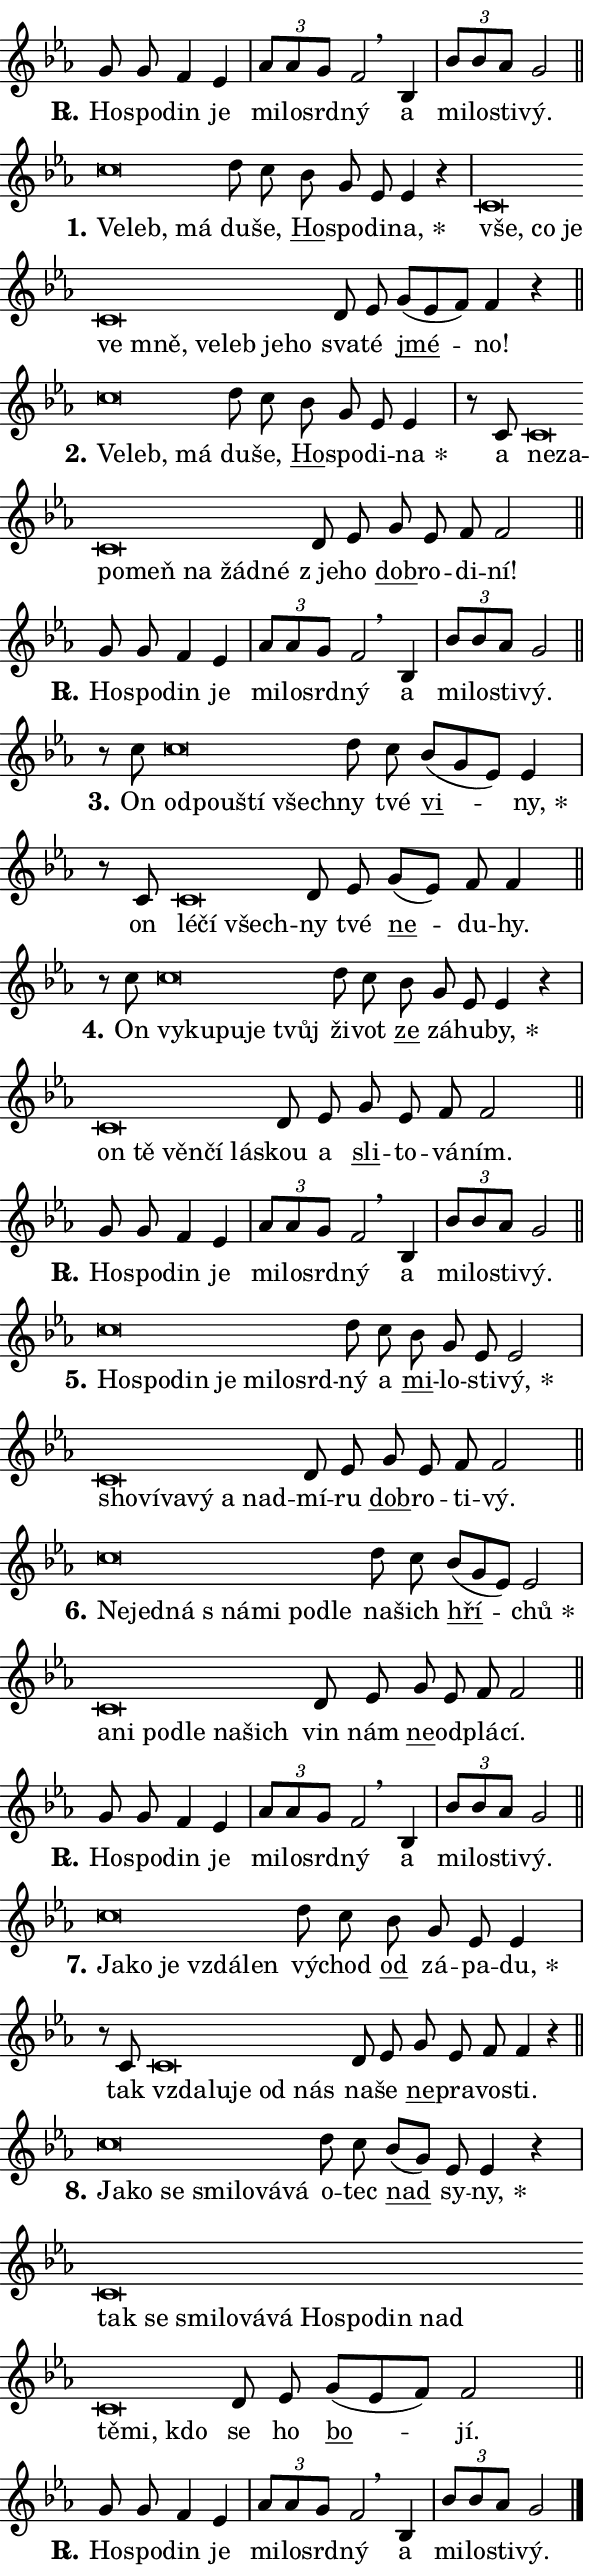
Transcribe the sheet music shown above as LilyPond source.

\version "2.24.0"
\header { tagline = "" }
\paper {
  indent = 0\cm
  top-margin = 0\cm
  right-margin = 0.13\cm % to fit lyric hyphens
  bottom-margin = 0\cm
  left-margin = 0\cm
  paper-width = 10\cm
  page-breaking = #ly:one-page-breaking
  system-system-spacing.basic-distance = #11
  score-system-spacing.basic-distance = #11
  ragged-last = ##f
}


%% Author: Thomas Morley
%% https://lists.gnu.org/archive/html/lilypond-user/2020-05/msg00002.html
#(define (line-position grob)
"Returns position of @var[grob} in current system:
   @code{'start}, if at first time-step
   @code{'end}, if at last time-step
   @code{'middle} otherwise
"
  (let* ((col (ly:item-get-column grob))
         (ln (ly:grob-object col 'left-neighbor))
         (rn (ly:grob-object col 'right-neighbor))
         (col-to-check-left (if (ly:grob? ln) ln col))
         (col-to-check-right (if (ly:grob? rn) rn col))
         (break-dir-left
           (and
             (ly:grob-property col-to-check-left 'non-musical #f)
             (ly:item-break-dir col-to-check-left)))
         (break-dir-right
           (and
             (ly:grob-property col-to-check-right 'non-musical #f)
             (ly:item-break-dir col-to-check-right))))
        (cond ((eqv? 1 break-dir-left) 'start)
              ((eqv? -1 break-dir-right) 'end)
              (else 'middle))))

#(define (tranparent-at-line-position vctor)
  (lambda (grob)
  "Relying on @code{line-position} select the relevant enry from @var{vctor}.
Used to determine transparency,"
    (case (line-position grob)
      ((end) (not (vector-ref vctor 0)))
      ((middle) (not (vector-ref vctor 1)))
      ((start) (not (vector-ref vctor 2))))))

noteHeadBreakVisibility =
#(define-music-function (break-visibility)(vector?)
"Makes @code{NoteHead}s transparent relying on @var{break-visibility}"
#{
  \override NoteHead.transparent =
    #(tranparent-at-line-position break-visibility)
#})

#(define delete-ledgers-for-transparent-note-heads
  (lambda (grob)
    "Reads whether a @code{NoteHead} is transparent.
If so this @code{NoteHead} is removed from @code{'note-heads} from
@var{grob}, which is supposed to be @code{LedgerLineSpanner}.
As a result ledgers are not printed for this @code{NoteHead}"
    (let* ((nhds-array (ly:grob-object grob 'note-heads))
           (nhds-list
             (if (ly:grob-array? nhds-array)
                 (ly:grob-array->list nhds-array)
                 '()))
           ;; Relies on the transparent-property being done before
           ;; Staff.LedgerLineSpanner.after-line-breaking is executed.
           ;; This is fragile ...
           (to-keep
             (remove
               (lambda (nhd)
                 (ly:grob-property nhd 'transparent #f))
               nhds-list)))
      ;; TODO find a better method to iterate over grob-arrays, similiar
      ;; to filter/remove etc for lists
      ;; For now rebuilt from scratch
      (set! (ly:grob-object grob 'note-heads)  '())
      (for-each
        (lambda (nhd)
          (ly:pointer-group-interface::add-grob grob 'note-heads nhd))
        to-keep))))

squashNotes = {
  \override NoteHead.X-extent = #'(-0.2 . 0.2)
  \override NoteHead.Y-extent = #'(-0.75 . 0)
  \override NoteHead.stencil =
    #(lambda (grob)
       (let ((pos (ly:grob-property grob 'staff-position)))
         (begin
           (if (< pos -7) (display "ERROR: Lower brevis then expected\n") (display ""))
           (if (<= pos -6) ly:text-interface::print ly:note-head::print))))
}
unSquashNotes = {
  \revert NoteHead.X-extent
  \revert NoteHead.Y-extent
  \revert NoteHead.stencil
}

hideNotes = \noteHeadBreakVisibility #begin-of-line-visible
unHideNotes = \noteHeadBreakVisibility #all-visible

% work-around for resetting accidentals
% https://lilypond.org/doc/v2.23/Documentation/notation/displaying-rhythms#unmetered-music
cadenzaMeasure = {
  \cadenzaOff
  \partial 1024 s1024
  \cadenzaOn
}

#(define-markup-command (accent layout props text) (markup?)
  "Underline accented syllable"
  (interpret-markup layout props
    #{\markup \override #'(offset . 4.3) \underline { #text }#}))

responsum = \markup \concat {
  "R" \hspace #-1.05 \path #0.1 #'((moveto 0 0.07) (lineto 0.9 0.8)) \hspace #0.05 "."
}

spaceSize = #0.6828661417322834 % exact space size for TeX Gyre Schola

\layout {
  \context {
    \Staff
    \remove "Time_signature_engraver"
    \override LedgerLineSpanner.after-line-breaking = #delete-ledgers-for-transparent-note-heads
  }
  \context {
    \Lyrics {
      \override LyricSpace.minimum-distance = \spaceSize
      \override LyricText.font-name = #"TeX Gyre Schola"
      \override LyricText.font-size = 1
      \override StanzaNumber.font-name = #"TeX Gyre Schola Bold"
      \override StanzaNumber.font-size = 1
    }
  }
  \context {
    \Score 
    \override NoteHead.text =
      #(lambda (grob) 
        (let ((pos (ly:grob-property grob 'staff-position)))
          #{\markup {
            \combine
              \halign #-0.55 \raise #(if (= pos -6) 0 0.5) \override #'(thickness . 2) \draw-line #'(3.2 . 0)
              \musicglyph "noteheads.sM1"
          }#}))
  }
}

% magnetic-lyrics.ily
%
%   written by
%     Jean Abou Samra <jean@abou-samra.fr>
%     Werner Lemberg <wl@gnu.org>
%
%   adapted by
%     Jiri Hon <jiri.hon@gmail.com>
%
% Version 2022-Apr-15

% https://www.mail-archive.com/lilypond-user@gnu.org/msg149350.html

#(define (Left_hyphen_pointer_engraver context)
   "Collect syllable-hyphen-syllable occurrences in lyrics and store
them in properties.  This engraver only looks to the left.  For
example, if the lyrics input is @code{foo -- bar}, it does the
following.

@itemize @bullet
@item
Set the @code{text} property of the @code{LyricHyphen} grob between
@q{foo} and @q{bar} to @code{foo}.

@item
Set the @code{left-hyphen} property of the @code{LyricText} grob with
text @q{foo} to the @code{LyricHyphen} grob between @q{foo} and
@q{bar}.
@end itemize

Use this auxiliary engraver in combination with the
@code{lyric-@/text::@/apply-@/magnetic-@/offset!} hook."
   (let ((hyphen #f)
         (text #f))
     (make-engraver
      (acknowledgers
       ((lyric-syllable-interface engraver grob source-engraver)
        (set! text grob)))
      (end-acknowledgers
       ((lyric-hyphen-interface engraver grob source-engraver)
        ;(when (not (grob::has-interface grob 'lyric-space-interface))
          (set! hyphen grob)));)
      ((stop-translation-timestep engraver)
       (when (and text hyphen)
         (ly:grob-set-object! text 'left-hyphen hyphen))
       (set! text #f)
       (set! hyphen #f)))))

#(define (lyric-text::apply-magnetic-offset! grob)
   "If the space between two syllables is less than the value in
property @code{LyricText@/.details@/.squash-threshold}, move the right
syllable to the left so that it gets concatenated with the left
syllable.

Use this function as a hook for
@code{LyricText@/.after-@/line-@/breaking} if the
@code{Left_@/hyphen_@/pointer_@/engraver} is active."
   (let ((hyphen (ly:grob-object grob 'left-hyphen #f)))
     (when hyphen
       (let ((left-text (ly:spanner-bound hyphen LEFT)))
         (when (grob::has-interface left-text 'lyric-syllable-interface)
           (let* ((common (ly:grob-common-refpoint grob left-text X))
                  (this-x-ext (ly:grob-extent grob common X))
                  (left-x-ext
                   (begin
                     ;; Trigger magnetism for left-text.
                     (ly:grob-property left-text 'after-line-breaking)
                     (ly:grob-extent left-text common X)))
                  ;; `delta` is the gap width between two syllables.
                  (delta (- (interval-start this-x-ext)
                            (interval-end left-x-ext)))
                  (details (ly:grob-property grob 'details))
                  (threshold (assoc-get 'squash-threshold details 0.2)))
             (when (< delta threshold)
               (let* (;; We have to manipulate the input text so that
                      ;; ligatures crossing syllable boundaries are not
                      ;; disabled.  For languages based on the Latin
                      ;; script this is essentially a beautification.
                      ;; However, for non-Western scripts it can be a
                      ;; necessity.
                      (lt (ly:grob-property left-text 'text))
                      (rt (ly:grob-property grob 'text))
                      (is-space (grob::has-interface hyphen 'lyric-space-interface))
                      (space (if is-space " " ""))
                      (extra-delta (if is-space spaceSize 0))
                      ;; Append new syllable.
                      (ltrt-space (if (and (string? lt) (string? rt))
                                (string-append lt space rt)
                                (make-concat-markup (list lt space rt))))
                      ;; Right-align `ltrt` to the right side.
                      (ltrt-space-markup (grob-interpret-markup
                               grob
                               (make-translate-markup
                                (cons (interval-length this-x-ext) 0)
                                (make-right-align-markup ltrt-space)))))
                 (begin
                   ;; Don't print `left-text`.
                   (ly:grob-set-property! left-text 'stencil #f)
                   ;; Set text and stencil (which holds all collected
                   ;; syllables so far) and shift it to the left.
                   (ly:grob-set-property! grob 'text ltrt-space)
                   (ly:grob-set-property! grob 'stencil ltrt-space-markup)
                   (ly:grob-translate-axis! grob (- (- delta extra-delta)) X))))))))))


#(define (lyric-hyphen::displace-bounds-first grob)
   ;; Make very sure this callback isn't triggered too early.
   (let ((left (ly:spanner-bound grob LEFT))
         (right (ly:spanner-bound grob RIGHT)))
     (ly:grob-property left 'after-line-breaking)
     (ly:grob-property right 'after-line-breaking)
     (ly:lyric-hyphen::print grob)))

squashThreshold = #0.4

\layout {
  \context {
    \Lyrics
    \consists #Left_hyphen_pointer_engraver
    \override LyricText.after-line-breaking =
      #lyric-text::apply-magnetic-offset!
    \override LyricHyphen.stencil = #lyric-hyphen::displace-bounds-first
    \override LyricText.details.squash-threshold = \squashThreshold
    \override LyricHyphen.minimum-distance = 0
    \override LyricHyphen.minimum-length = \squashThreshold
  }
}

squashText = \override LyricText.details.squash-threshold = 9999
unSquashText = \override LyricText.details.squash-threshold = \squashThreshold

leftText = \override LyricText.self-alignment-X = #LEFT
unLeftText = \revert LyricText.self-alignment-X

starOffset = #(lambda (grob) 
                (let ((x_offset (ly:self-alignment-interface::aligned-on-x-parent grob)))
                  (if (= x_offset 0) 0 (+ x_offset 1.2))))

star = #(define-music-function (syllable)(string?)
"Append star separator at the end of a syllable"
#{
  \once \override LyricText.X-offset = #starOffset
  \lyricmode { \markup {
    #syllable
    \override #'((font-name . "TeX Gyre Schola Bold")) \hspace #0.2 \lower #0.65 \larger "*"
  } }
#})

starAccent = #(define-music-function (syllable)(string?)
"Append star separator at the end of a syllable and make accent"
#{
  \once \override LyricText.X-offset = #starOffset
  \lyricmode { \markup {
    \accent #syllable
    \override #'((font-name . "TeX Gyre Schola Bold")) \hspace #0.2 \lower #0.65 \larger "*"
  } }
#})

breath = #(define-music-function (syllable)(string?)
"Append breathing indicator at the end of a syllable"
#{
  \lyricmode { \markup { #syllable "+" } }
#})

optionalBreath = #(define-music-function (syllable)(string?)
"Append optional breathing indicator at the end of a syllable"
#{
  \lyricmode { \markup { #syllable "(+)" } }
#})


\score {
    <<
        \new Voice = "melody" { \cadenzaOn \key es \major \relative { g'8 g f4 es \cadenzaMeasure \bar "|" \tuplet 3/2 { as8[ as g] } f2 \breathe \bar "" bes,4 \cadenzaMeasure \bar "|" \tuplet 3/2 { bes'8[ bes as] } g2 \cadenzaMeasure \bar "||" \break } }
        \new Lyrics \lyricsto "melody" { \lyricmode { \set stanza = \responsum
Ho -- spo -- din je mi -- lo -- srd -- ný a mi -- lo -- sti -- vý. } }
    >>
    \layout {}
}

\score {
    <<
        \new Voice = "melody" { \cadenzaOn \key es \major \relative { \squashNotes c''\breve*1/16 \hideNotes \breve*1/16 \breve*1/16 \bar "" \unHideNotes \unSquashNotes d8 c \bar "" bes g es es4 r \cadenzaMeasure \bar "|" \squashNotes c\breve*1/16 \hideNotes \breve*1/16 \bar "" \breve*1/16 \bar "" \breve*1/16 \bar "" \breve*1/16 \bar "" \breve*1/16 \bar "" \breve*1/16 \bar "" \breve*1/16 \breve*1/16 \bar "" \unHideNotes \unSquashNotes d8 es \bar "" g[( es f)] f4 r \cadenzaMeasure \bar "||" \break } }
        \new Lyrics \lyricsto "melody" { \lyricmode { \set stanza = "1."
\leftText Ve -- \squashText leb, má \unLeftText \unSquashText du -- še, \markup \accent Ho -- spo -- di -- \star na, \leftText vše, \squashText co je ve mně, ve -- leb je -- ho \unLeftText \unSquashText sva -- té \markup \accent jmé -- no! } }
    >>
    \layout {}
}

\score {
    <<
        \new Voice = "melody" { \cadenzaOn \key es \major \relative { \squashNotes c''\breve*1/16 \hideNotes \breve*1/16 \breve*1/16 \bar "" \unHideNotes \unSquashNotes d8 c \bar "" bes g es es4 \cadenzaMeasure \bar "|" r8 c \squashNotes c\breve*1/16 \hideNotes \breve*1/16 \bar "" \breve*1/16 \bar "" \breve*1/16 \bar "" \breve*1/16 \bar "" \breve*1/16 \breve*1/16 \bar "" \unHideNotes \unSquashNotes d8 es \bar "" g es f f2 \cadenzaMeasure \bar "||" \break } }
        \new Lyrics \lyricsto "melody" { \lyricmode { \set stanza = "2."
\leftText Ve -- \squashText leb, má \unLeftText \unSquashText du -- še, \markup \accent Ho -- spo -- di -- \star na a \leftText ne -- \squashText za -- po -- meň na žád -- né \unLeftText \unSquashText "z je" -- ho \markup \accent dob -- ro -- di -- ní! } }
    >>
    \layout {}
}

\score {
    <<
        \new Voice = "melody" { \cadenzaOn \key es \major \relative { g'8 g f4 es \cadenzaMeasure \bar "|" \tuplet 3/2 { as8[ as g] } f2 \breathe \bar "" bes,4 \cadenzaMeasure \bar "|" \tuplet 3/2 { bes'8[ bes as] } g2 \cadenzaMeasure \bar "||" \break } }
        \new Lyrics \lyricsto "melody" { \lyricmode { \set stanza = \responsum
Ho -- spo -- din je mi -- lo -- srd -- ný a mi -- lo -- sti -- vý. } }
    >>
    \layout {}
}

\score {
    <<
        \new Voice = "melody" { \cadenzaOn \key es \major \relative { r8 c''8 \squashNotes c\breve*1/16 \hideNotes \breve*1/16 \bar "" \breve*1/16 \breve*1/16 \bar "" \unHideNotes \unSquashNotes d8 c \bar "" bes[( g es)] es4 \cadenzaMeasure \bar "|" r8 c \squashNotes c\breve*1/16 \hideNotes \breve*1/16 \breve*1/16 \bar "" \unHideNotes \unSquashNotes d8 es \bar "" g[( es)] f f4 \cadenzaMeasure \bar "||" \break } }
        \new Lyrics \lyricsto "melody" { \lyricmode { \set stanza = "3."
On \leftText od -- \squashText pou -- ští všech -- \unLeftText \unSquashText ny tvé \markup \accent vi -- \star ny, on \leftText lé -- \squashText čí všech -- \unLeftText \unSquashText ny tvé \markup \accent ne -- du -- hy. } }
    >>
    \layout {}
}

\score {
    <<
        \new Voice = "melody" { \cadenzaOn \key es \major \relative { r8 c''8 \squashNotes c\breve*1/16 \hideNotes \breve*1/16 \bar "" \breve*1/16 \bar "" \breve*1/16 \breve*1/16 \bar "" \unHideNotes \unSquashNotes d8 c \bar "" bes g es es4 r \cadenzaMeasure \bar "|" \squashNotes c\breve*1/16 \hideNotes \breve*1/16 \bar "" \breve*1/16 \bar "" \breve*1/16 \breve*1/16 \bar "" \unHideNotes \unSquashNotes d8 es \bar "" g es f f2 \cadenzaMeasure \bar "||" \break } }
        \new Lyrics \lyricsto "melody" { \lyricmode { \set stanza = "4."
On \leftText vy -- \squashText ku -- pu -- je tvůj \unLeftText \unSquashText ži -- vot \markup \accent ze zá -- hu -- \star by, \leftText on \squashText tě věn -- čí lá -- \unLeftText \unSquashText skou a \markup \accent sli -- to -- vá -- ním. } }
    >>
    \layout {}
}

\score {
    <<
        \new Voice = "melody" { \cadenzaOn \key es \major \relative { g'8 g f4 es \cadenzaMeasure \bar "|" \tuplet 3/2 { as8[ as g] } f2 \breathe \bar "" bes,4 \cadenzaMeasure \bar "|" \tuplet 3/2 { bes'8[ bes as] } g2 \cadenzaMeasure \bar "||" \break } }
        \new Lyrics \lyricsto "melody" { \lyricmode { \set stanza = \responsum
Ho -- spo -- din je mi -- lo -- srd -- ný a mi -- lo -- sti -- vý. } }
    >>
    \layout {}
}

\score {
    <<
        \new Voice = "melody" { \cadenzaOn \key es \major \relative { \squashNotes c''\breve*1/16 \hideNotes \breve*1/16 \bar "" \breve*1/16 \bar "" \breve*1/16 \bar "" \breve*1/16 \bar "" \breve*1/16 \breve*1/16 \bar "" \unHideNotes \unSquashNotes d8 c \bar "" bes g es es2 \cadenzaMeasure \bar "|" \squashNotes c\breve*1/16 \hideNotes \breve*1/16 \bar "" \breve*1/16 \bar "" \breve*1/16 \bar "" \breve*1/16 \breve*1/16 \bar "" \unHideNotes \unSquashNotes d8 es \bar "" g es f f2 \cadenzaMeasure \bar "||" \break } }
        \new Lyrics \lyricsto "melody" { \lyricmode { \set stanza = "5."
\leftText Ho -- \squashText spo -- din je mi -- lo -- srd -- \unLeftText \unSquashText ný a \markup \accent mi -- lo -- sti -- \star vý, \leftText sho -- \squashText ví -- va -- vý a nad -- \unLeftText \unSquashText mí -- ru \markup \accent dob -- ro -- ti -- vý. } }
    >>
    \layout {}
}

\score {
    <<
        \new Voice = "melody" { \cadenzaOn \key es \major \relative { \squashNotes c''\breve*1/16 \hideNotes \breve*1/16 \bar "" \breve*1/16 \bar "" \breve*1/16 \bar "" \breve*1/16 \bar "" \breve*1/16 \breve*1/16 \bar "" \unHideNotes \unSquashNotes d8 c \bar "" bes[( g es)] es2 \cadenzaMeasure \bar "|" \squashNotes c\breve*1/16 \hideNotes \breve*1/16 \bar "" \breve*1/16 \bar "" \breve*1/16 \bar "" \breve*1/16 \breve*1/16 \bar "" \unHideNotes \unSquashNotes d8 es \bar "" g es f f2 \cadenzaMeasure \bar "||" \break } }
        \new Lyrics \lyricsto "melody" { \lyricmode { \set stanza = "6."
\leftText Ne -- \squashText jed -- ná "s ná" -- mi po -- dle \unLeftText \unSquashText na -- šich \markup \accent hří -- \star chů \leftText a -- \squashText ni po -- dle na -- šich \unLeftText \unSquashText vin nám \markup \accent ne -- od -- plá -- cí. } }
    >>
    \layout {}
}

\score {
    <<
        \new Voice = "melody" { \cadenzaOn \key es \major \relative { g'8 g f4 es \cadenzaMeasure \bar "|" \tuplet 3/2 { as8[ as g] } f2 \breathe \bar "" bes,4 \cadenzaMeasure \bar "|" \tuplet 3/2 { bes'8[ bes as] } g2 \cadenzaMeasure \bar "||" \break } }
        \new Lyrics \lyricsto "melody" { \lyricmode { \set stanza = \responsum
Ho -- spo -- din je mi -- lo -- srd -- ný a mi -- lo -- sti -- vý. } }
    >>
    \layout {}
}

\score {
    <<
        \new Voice = "melody" { \cadenzaOn \key es \major \relative { \squashNotes c''\breve*1/16 \hideNotes \breve*1/16 \bar "" \breve*1/16 \bar "" \breve*1/16 \breve*1/16 \bar "" \unHideNotes \unSquashNotes d8 c \bar "" bes g es es4 \cadenzaMeasure \bar "|" r8 c8 \squashNotes c\breve*1/16 \hideNotes \breve*1/16 \bar "" \breve*1/16 \bar "" \breve*1/16 \breve*1/16 \bar "" \unHideNotes \unSquashNotes d8 es \bar "" g es f f4 r \cadenzaMeasure \bar "||" \break } }
        \new Lyrics \lyricsto "melody" { \lyricmode { \set stanza = "7."
\leftText Ja -- \squashText ko je vzdá -- len \unLeftText \unSquashText vý -- chod \markup \accent od zá -- pa -- \star du, tak \leftText vzda -- \squashText lu -- je od nás \unLeftText \unSquashText na -- še \markup \accent ne -- pra -- vo -- sti. } }
    >>
    \layout {}
}

\score {
    <<
        \new Voice = "melody" { \cadenzaOn \key es \major \relative { \squashNotes c''\breve*1/16 \hideNotes \breve*1/16 \bar "" \breve*1/16 \bar "" \breve*1/16 \bar "" \breve*1/16 \bar "" \breve*1/16 \breve*1/16 \bar "" \unHideNotes \unSquashNotes d8 c \bar "" bes[( g)] es es4 r \cadenzaMeasure \bar "|" \squashNotes c\breve*1/16 \hideNotes \breve*1/16 \bar "" \breve*1/16 \bar "" \breve*1/16 \bar "" \breve*1/16 \bar "" \breve*1/16 \bar "" \breve*1/16 \bar "" \breve*1/16 \bar "" \breve*1/16 \bar "" \breve*1/16 \bar "" \breve*1/16 \bar "" \breve*1/16 \breve*1/16 \bar "" \unHideNotes \unSquashNotes d8 es \bar "" g[( es f)] f2 \cadenzaMeasure \bar "||" \break } }
        \new Lyrics \lyricsto "melody" { \lyricmode { \set stanza = "8."
\leftText Ja -- \squashText ko se smi -- lo -- vá -- vá \unLeftText \unSquashText o -- tec \markup \accent nad sy -- \star ny, \leftText tak \squashText se smi -- lo -- vá -- vá Ho -- spo -- din nad tě -- mi, kdo \unLeftText \unSquashText se ho \markup \accent bo -- jí. } }
    >>
    \layout {}
}

\score {
    <<
        \new Voice = "melody" { \cadenzaOn \key es \major \relative { g'8 g f4 es \cadenzaMeasure \bar "|" \tuplet 3/2 { as8[ as g] } f2 \breathe \bar "" bes,4 \cadenzaMeasure \bar "|" \tuplet 3/2 { bes'8[ bes as] } g2 \cadenzaMeasure \bar "||" \break } \bar "|." }
        \new Lyrics \lyricsto "melody" { \lyricmode { \set stanza = \responsum
Ho -- spo -- din je mi -- lo -- srd -- ný a mi -- lo -- sti -- vý. } }
    >>
    \layout {}
}
